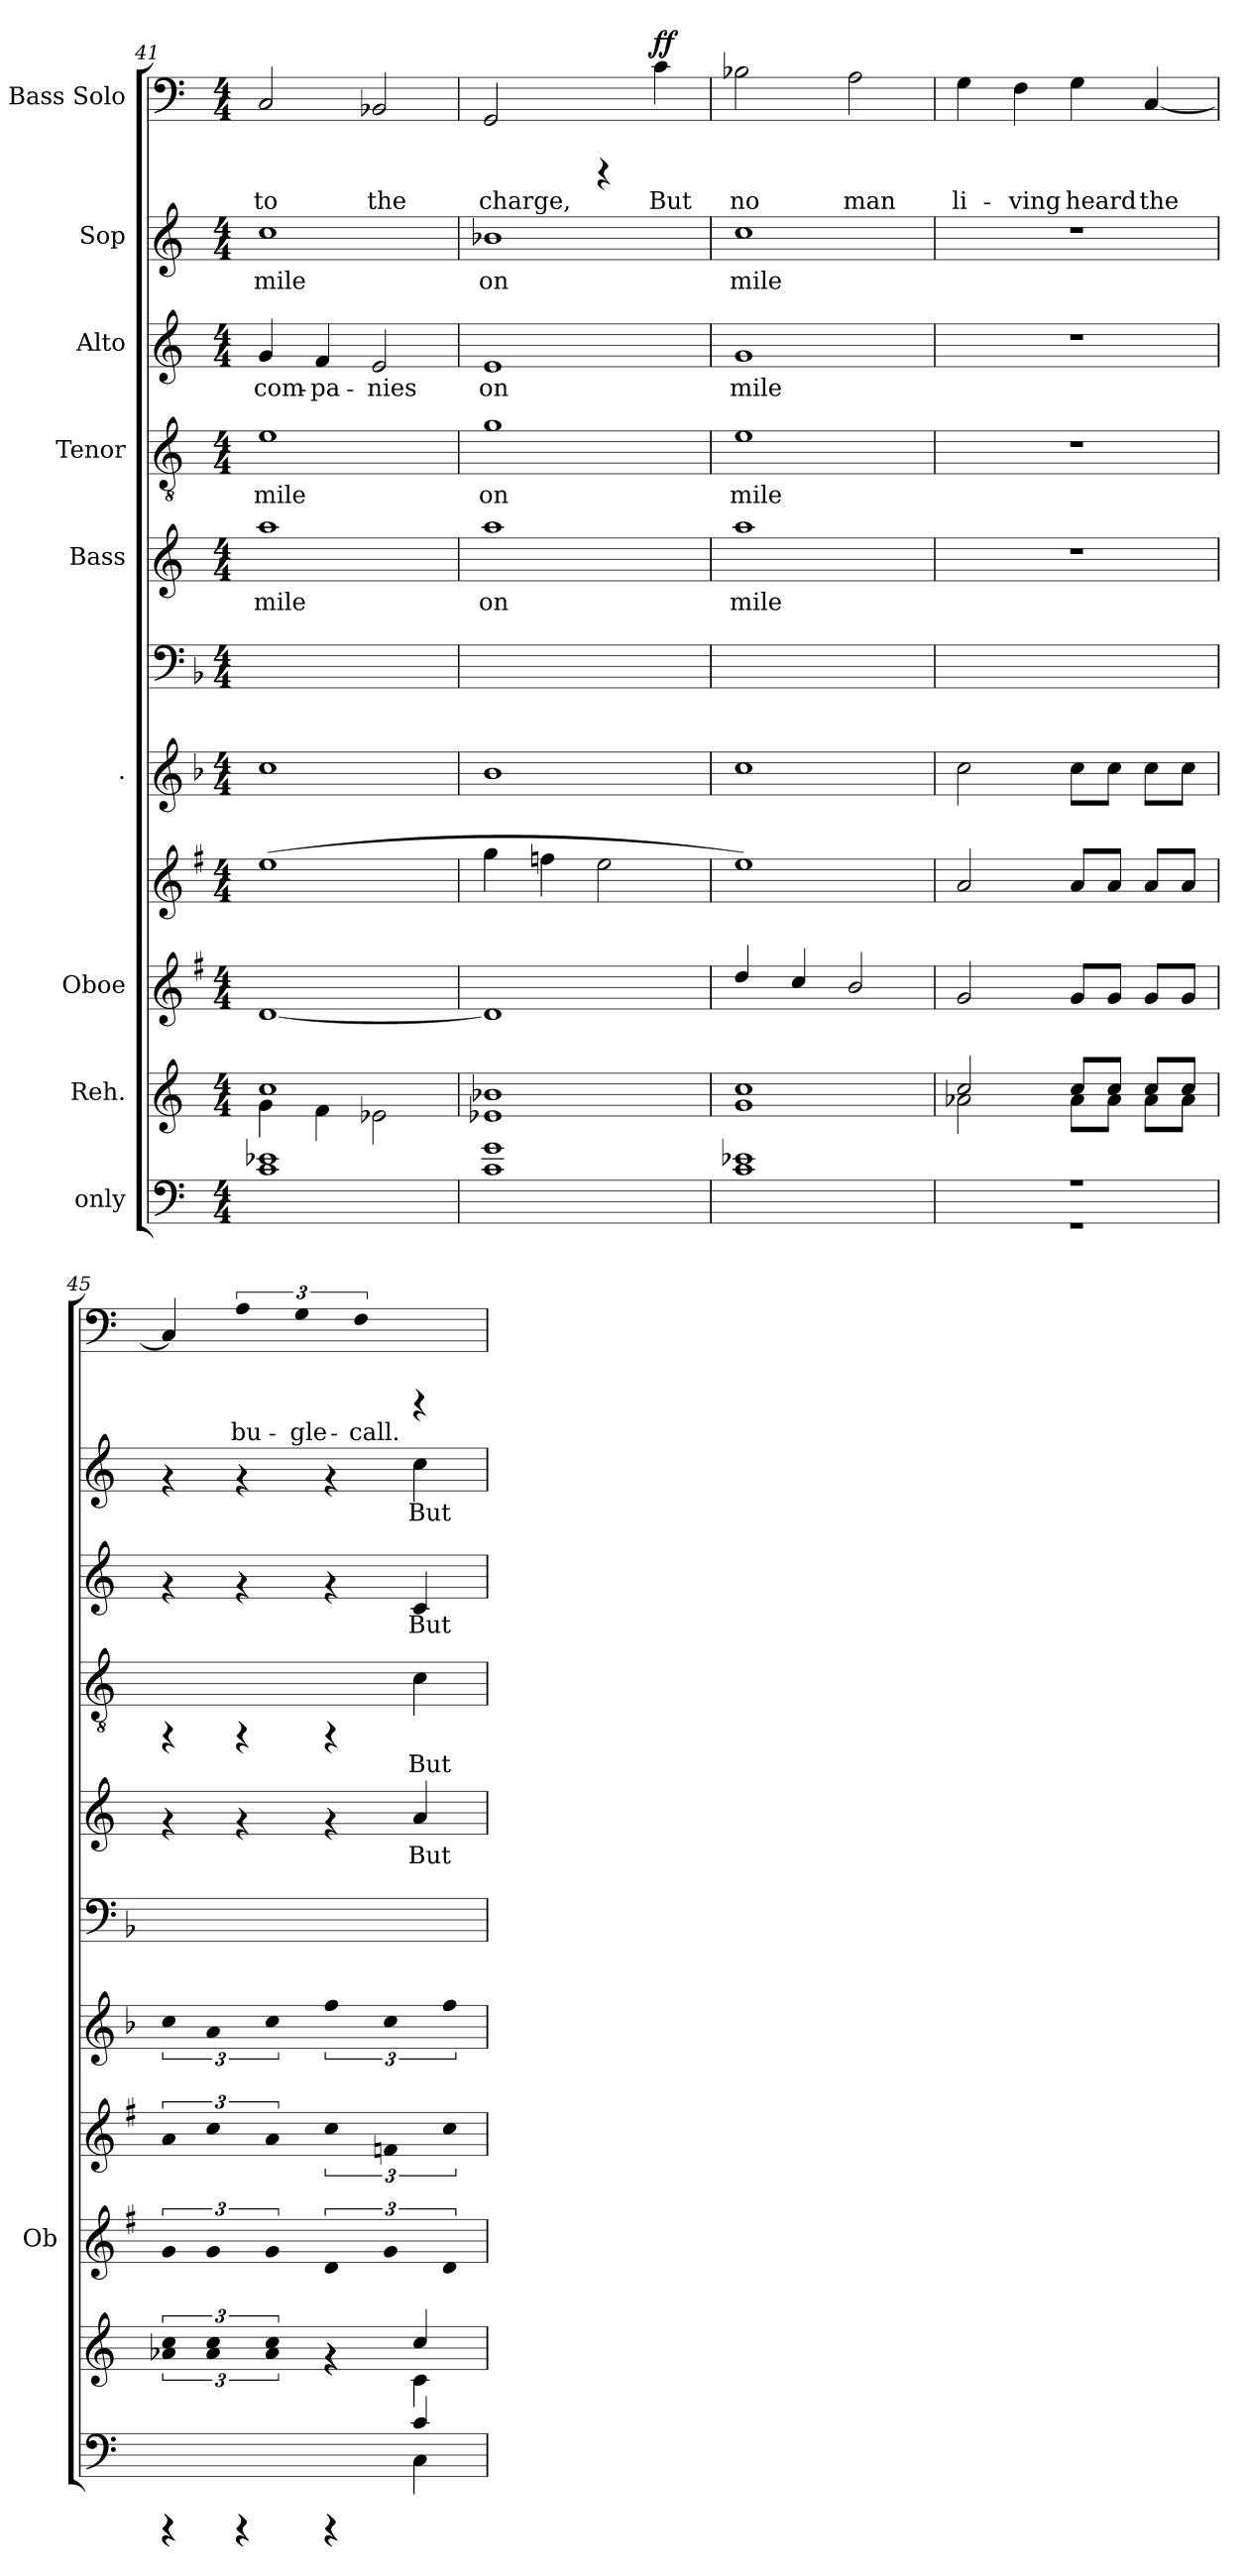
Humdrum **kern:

**kern	**kern	**kern	**kern	**kern	**kern	**kern	**text	**kern	**text	**kern	**text	**kern	**text	**kern	**text	**dynam
*part9	*part8	*part7	*part7	*part6	*part6	*part5	*part5	*part4	*part4	*part3	*part3	*part2	*part2	*part1	*part1	*part1
*staff11	*staff10	*staff9	*staff8	*staff7	*staff6	*staff5	*staff5	*staff4	*staff4	*staff3	*staff3	*staff2	*staff2	*staff1	*staff1	*staff1
*I"only	*I"Reh.	*I"Oboe	*	*I".	*	*I"Bass	*	*I"Tenor	*	*I"Alto	*	*I"Sop	*	*I"Bass Solo	*	*
*	*	*I'Ob	*	*	*	*	*	*	*	*	*	*	*	*	*	*
*clefF4	*clefG2	*clefG2	*clefG2	*clefG2	*clefF4	*clefG2	*	*clefGv2	*	*clefG2	*	*clefG2	*	*clefF4	*	*
*k[]	*k[]	*k[f#]	*k[f#]	*k[b-]	*k[b-]	*k[]	*	*k[]	*	*k[]	*	*k[]	*	*k[]	*	*
*C:	*C:	*G:	*G:	*F:	*F:	*C:	*	*C:	*	*C:	*	*C:	*	*C:	*	*
*M4/4	*M4/4	*M4/4	*M4/4	*M4/4	*M4/4	*M4/4	*	*M4/4	*	*M4/4	*	*M4/4	*	*M4/4	*	*
=41	=41	=41	=41	=41	=41	=41	=41	=41	=41	=41	=41	=41	=41	=41	=41	=41
*^	*^	*	*	*	*	*	*	*	*	*	*	*	*	*	*	*
!	!	!	!	!	!	!	!	!	!LO:LY:b	!	!LO:LY:b	!	!LO:LY:b	!	!LO:LY:b	!	!LO:LY:b:cj	!
1e-	1c	1cc	4g\	[<1d	(>1ee	1cc	1ryy	1aa	mile	1e	mile	4g/	com-	1cc	mile	2C/	to	.
!	!	!	!	!	!	!	!	!	!	!	!	!	!LO:LY:b	!	!	!	!	!
.	.	.	4f\	.	.	.	.	.	.	.	.	4f/	-pa-	.	.	.	.	.
!	!	!	!	!	!	!	!	!	!	!	!	!	!LO:LY:b	!	!	!	!LO:LY:b:cj	!
.	.	.	2e-\	.	.	.	.	.	.	.	.	2e/	-nies	.	.	2BB-/	the	.
=42	=42	=42	=42	=42	=42	=42	=42	=42	=42	=42	=42	=42	=42	=42	=42	=42	=42	=42
!	!	!	!	!	!	!	!	!	!LO:LY:b	!	!LO:LY:b	!	!LO:LY:b	!	!LO:LY:b	!	!LO:LY:b:cj	!
1g	1c	1b-	1e-	1d]	4gg\	1b-	1ryy	1aa	on	1g	on	1e	on	1b-	on	2GG/	charge,	.
.	.	.	.	.	4ffn\	.	.	.	.	.	.	.	.	.	.	.	.	.
.	.	.	.	.	2ee\	.	.	.	.	.	.	.	.	.	.	4rCCC	.	.
!	!	!	!	!	!	!	!	!	!	!	!	!	!	!	!	!	!LO:LY:b:cj	!LO:DY:b
.	.	.	.	.	.	.	.	.	.	.	.	.	.	.	.	4c\	But	ff
=43	=43	=43	=43	=43	=43	=43	=43	=43	=43	=43	=43	=43	=43	=43	=43	=43	=43	=43
!	!	!	!	!	!	!	!	!	!LO:LY:b	!	!LO:LY:b	!	!LO:LY:b	!	!LO:LY:b	!	!LO:LY:b:cj	!
1e-	1c	1cc	1g	4dd/	1ee)	1cc	1ryy	1aa	mile	1e	mile	1g	mile	1cc	mile	2B-\	no	.
.	.	.	.	4cc/	.	.	.	.	.	.	.	.	.	.	.	.	.	.
!	!	!	!	!	!	!	!	!	!	!	!	!	!	!	!	!	!LO:LY:b:cj	!
.	.	.	.	2b/	.	.	.	.	.	.	.	.	.	.	.	2A\	man	.
=44	=44	=44	=44	=44	=44	=44	=44	=44	=44	=44	=44	=44	=44	=44	=44	=44	=44	=44
!	!	!	!	!	!	!	!	!	!	!	!	!	!	!	!	!	!LO:LY:b:cj	!
1r	1r	2cc/	2a-\	2g/	2a/	2cc\	1ryy	1r	.	1r	.	1r	.	1r	.	4G\	li-	.
!	!	!	!	!	!	!	!	!	!	!	!	!	!	!	!	!	!LO:LY:b:cj	!
.	.	.	.	.	.	.	.	.	.	.	.	.	.	.	.	4F\	-ving	.
!	!	!	!	!	!	!	!	!	!	!	!	!	!	!	!	!	!LO:LY:b:cj	!
.	.	8cc/L	8a-\L	8g/L	8a/L	8cc\L	.	.	.	.	.	.	.	.	.	4G\	heard	.
.	.	8cc/J	8a-\J	8g/J	8a/J	8cc\J	.	.	.	.	.	.	.	.	.	.	.	.
!	!	!	!	!	!	!	!	!	!	!	!	!	!	!	!	!	!LO:LY:b:cj	!
.	.	8cc/L	8a-\L	8g/L	8a/L	8cc\L	.	.	.	.	.	.	.	.	.	[<4C/	the	.
.	.	8cc/J	8a-\J	8g/J	8a/J	8cc\J	.	.	.	.	.	.	.	.	.	.	.	.
!!LO:PB:g=z
=45	=45	=45	=45	=45	=45	=45	=45	=45	=45	=45	=45	=45	=45	=45	=45	=45	=45	=45
!	!	!LO:N:vis=4	!LO:N:vis=4	!LO:N:vis=4	!LO:N:vis=4	!LO:N:vis=4	!	!	!	!	!	!	!	!	!	!	!LO:LY:b:cj	!
4rCCC	4rCCC	6cc/	6a-\	6g/	6a/	6cc\	1ryy	4rf	.	4rFF	.	4rf	.	4rf	.	4C/]	.	.
!	!	!LO:N:vis=4	!LO:N:vis=4	!LO:N:vis=4	!LO:N:vis=4	!LO:N:vis=4	!	!	!	!	!	!	!	!	!	!	!	!
.	.	6a-/	6cc\	6g/	6cc\	6a/	.	.	.	.	.	.	.	.	.	.	.	.
!	!	!	!	!	!	!	!	!	!	!	!	!	!	!	!	!LO:N:vis=4	!LO:LY:b:cj	!
4rCCC	4rCCC	.	.	.	.	.	.	4rf	.	4rFF	.	4rf	.	4rf	.	6A\	bu-	.
!	!	!LO:N:vis=4	!LO:N:vis=4	!LO:N:vis=4	!LO:N:vis=4	!LO:N:vis=4	!	!	!	!	!	!	!	!	!	!	!	!
.	.	6cc/	6a-\	6g/	6a/	6cc\	.	.	.	.	.	.	.	.	.	.	.	.
!	!	!	!	!	!	!	!	!	!	!	!	!	!	!	!	!LO:N:vis=4	!LO:LY:b:cj	!
.	.	.	.	.	.	.	.	.	.	.	.	.	.	.	.	6G\	-gle-	.
!	!	!	!	!LO:N:vis=4	!LO:N:vis=4	!LO:N:vis=4	!	!	!	!	!	!	!	!	!	!	!	!
4rCCC	4rCCC	4rf	4rf	6d/	6cc\	6ff\	.	4rf	.	4rFF	.	4rf	.	4rf	.	.	.	.
!	!	!	!	!	!	!	!	!	!	!	!	!	!	!	!	!LO:N:vis=4	!LO:LY:b:cj	!
.	.	.	.	.	.	.	.	.	.	.	.	.	.	.	.	6F\	-call.	.
!	!	!	!	!LO:N:vis=4	!LO:N:vis=4	!LO:N:vis=4	!	!	!	!	!	!	!	!	!	!	!	!
.	.	.	.	6g/	6fn/	6cc\	.	.	.	.	.	.	.	.	.	.	.	.
!	!	!	!	!	!	!	!	!	!LO:LY:b	!	!LO:LY:b	!	!LO:LY:b	!	!LO:LY:b	!	!	!
4c/	4C\	4cc/	4c\	.	.	.	.	4a/	But	4c\	But	4c/	But	4cc\	But	4rCCC	.	.
!	!	!	!	!LO:N:vis=4	!LO:N:vis=4	!LO:N:vis=4	!	!	!	!	!	!	!	!	!	!	!	!
.	.	.	.	6d/	6cc\	6ff\	.	.	.	.	.	.	.	.	.	.	.	.
*v	*v	*	*	*	*	*	*	*	*	*	*	*	*	*	*	*	*	*
*	*v	*v	*	*	*	*	*	*	*	*	*	*	*	*	*	*	*
=	=	=	=	=	=	=	=	=	=	=	=	=	=	=	=	=
*-	*-	*-	*-	*-	*-	*-	*-	*-	*-	*-	*-	*-	*-	*-	*-	*-
